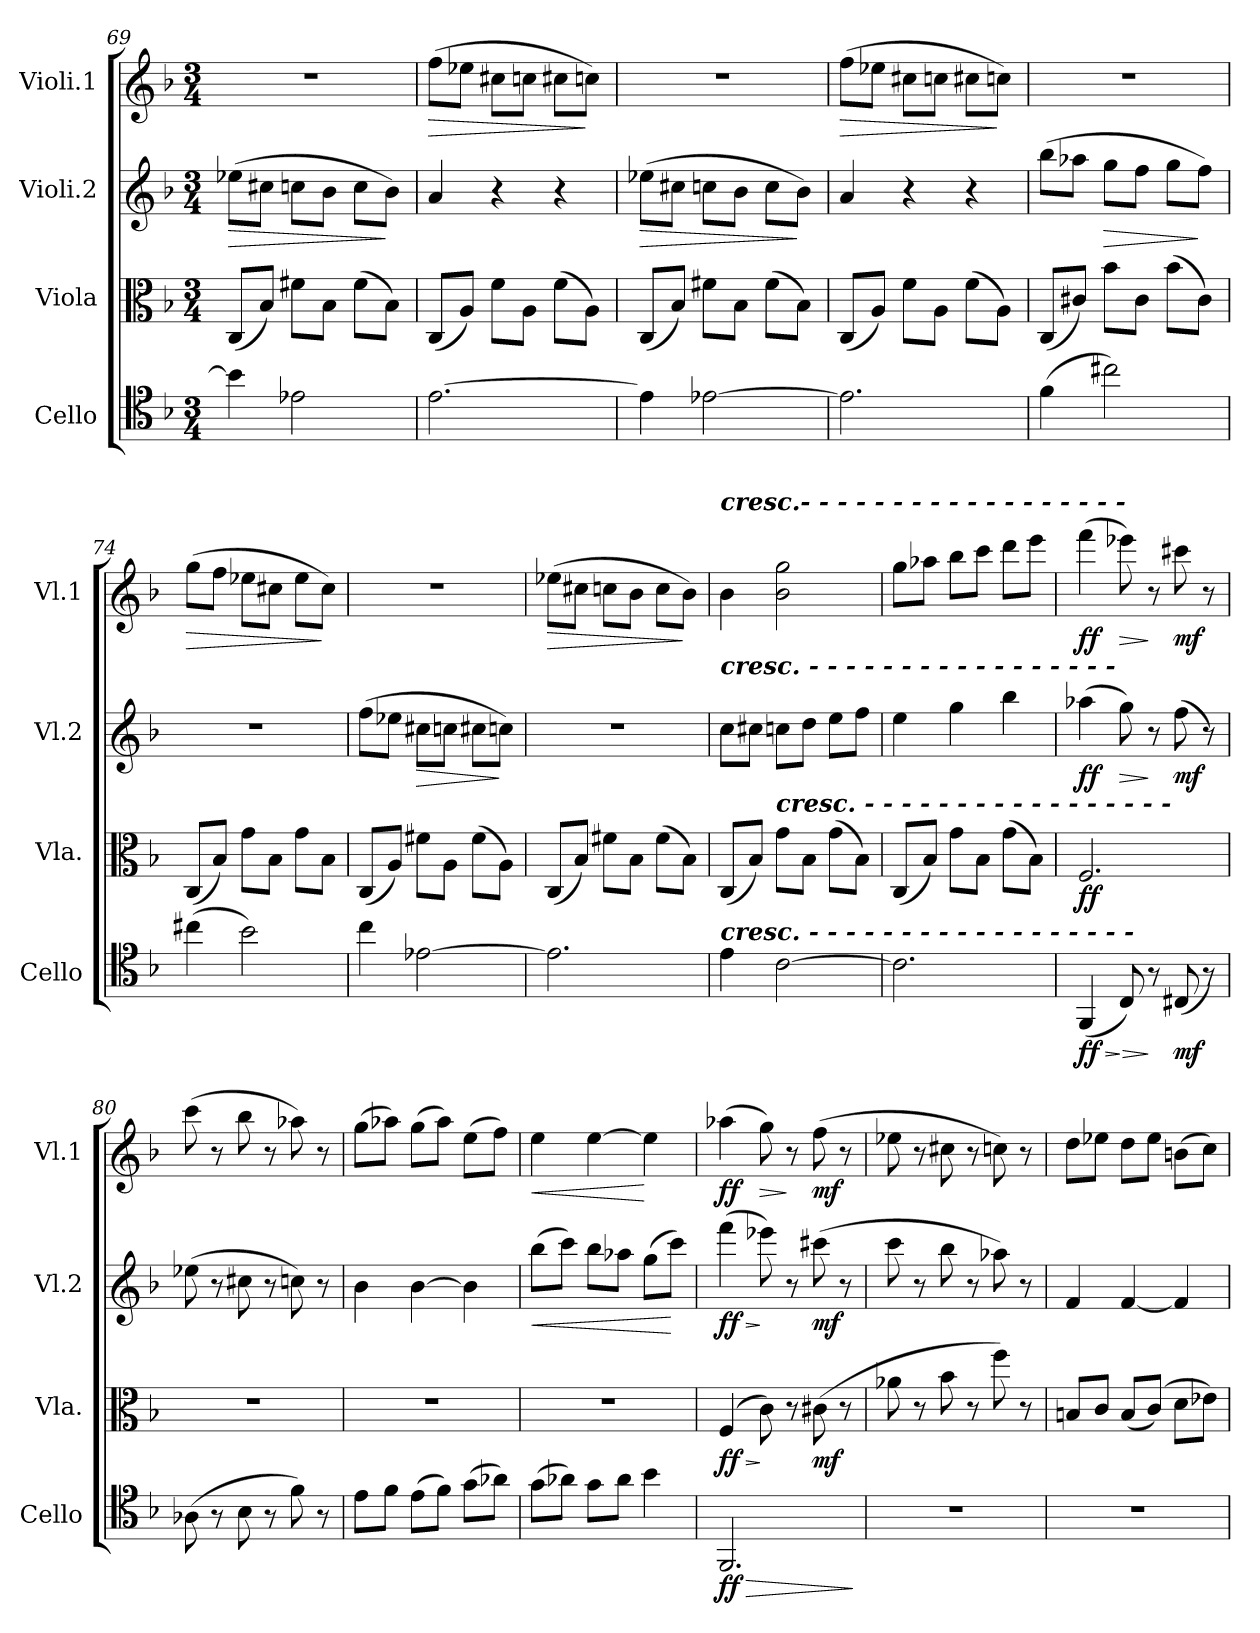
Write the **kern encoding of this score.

**kern	**dynam	**kern	**dynam	**kern	**dynam	**kern	**dynam
*part4	*part4	*part3	*part3	*part2	*part2	*part1	*part1
*staff4	*staff4	*staff3	*staff3	*staff2	*staff2	*staff1	*staff1
*I"Cello	*	*I"Viola	*	*I"Violi.2	*	*I"Violi.1	*
*I'Cello	*	*I'Vla.	*	*I'Vl.2	*	*I'Vl.1	*
!!LO:LB:g=z
*clefC4	*	*clefC3	*	*clefG2	*	*clefG2	*
*k[b-]	*	*k[b-]	*	*k[b-]	*	*k[b-]	*
*M3/4	*	*M3/4	*	*M3/4	*	*M3/4	*
=69	=69	=69	=69	=69	=69	=69	=69
!	!	!	!	!	!LO:HP:b	!	!
4b-\]	.	(8C/L	.	(8ee-X\L	>	2.r	.
.	.	8B-/J)	.	8cc#X\J	.	.	.
2e-X\	.	8f#X\L	.	8ccn\L	.	.	.
.	.	8B-\J	.	8b-\J	.	.	.
.	.	(8f#\L	.	8cc\L	.	.	.
.	.	8B-\J)	.	8b-\J)	]	.	.
!!LO:LB:g=z
=70	=70	=70	=70	=70	=70	=70	=70
!	!	!	!	!	!	!	!LO:HP:b
[2.e\	.	(8C/L	.	4a/	.	(8ff\L	>
.	.	8A/J)	.	.	.	8ee-X\J	.
.	.	8f\L	.	4r	.	8cc#X\L	.
.	.	8A\J	.	.	.	8ccn\J	.
.	.	(8f\L	.	4r	.	8cc#X\L	.
.	.	8A\J)	.	.	.	8ccn\J)	]
=71	=71	=71	=71	=71	=71	=71	=71
!	!	!	!	!	!LO:HP:b	!	!
4e\]	.	(8C/L	.	(8ee-X\L	>	2.r	.
.	.	8B-/J)	.	8cc#X\J	.	.	.
[2e-X\	.	8f#X\L	.	8ccn\L	.	.	.
.	.	8B-\J	.	8b-\J	.	.	.
.	.	(8f#\L	.	8cc\L	.	.	.
.	.	8B-\J)	.	8b-\J)	]	.	.
=72	=72	=72	=72	=72	=72	=72	=72
!	!	!	!	!	!	!	!LO:HP:b
2.e-\]	.	(8C/L	.	4a/	.	(8ff\L	>
.	.	8A/J)	.	.	.	8ee-X\J	.
.	.	8f\L	.	4r	.	8cc#X\L	.
.	.	8A\J	.	.	.	8ccn\J	.
.	.	(8f\L	.	4r	.	8cc#X\L	.
.	.	8A\J)	.	.	.	8ccn\J)	]
=73	=73	=73	=73	=73	=73	=73	=73
(4f\	.	(8C/L	.	(8bb-\L	.	2.r	.
.	.	8c#X/J)	.	8aa-X\J	.	.	.
!	!	!	!	!	!LO:HP:b	!	!
2cc#X\)	.	8b-\L	.	8gg\L	>	.	.
.	.	8c#\J	.	8ff\J	.	.	.
.	.	(8b-\L	.	8gg\L	.	.	.
.	.	8c#\J)	.	8ff\J)	]	.	.
!!LO:PB:g=z
=74	=74	=74	=74	=74	=74	=74	=74
!	!	!	!	!	!	!	!LO:HP:b
(4cc#X\	.	(8C/L	.	2.r	.	(8gg\L	>
.	.	8B-/J)	.	.	.	8ff\J	.
2b-\)	.	8g\L	.	.	.	8ee-X\L	.
.	.	8B-\J	.	.	.	8cc#X\J	.
.	.	8g\L	.	.	.	8ee-\L	.
.	.	8B-\J	.	.	.	8cc#\J)	]
!!LO:LB:g=z
=75	=75	=75	=75	=75	=75	=75	=75
4cc\	.	(8C/L	.	(8ff\L	.	2.r	.
.	.	8A/J)	.	8ee-X\J	.	.	.
!	!	!	!	!	!LO:HP:b	!	!
[2e-X\	.	8f#X\L	.	8cc#X\L	>	.	.
.	.	8A\J	.	8ccn\J	.	.	.
.	.	(8f#\L	.	8cc#X\L	.	.	.
.	.	8A\J)	.	8ccn\J)	]	.	.
=76	=76	=76	=76	=76	=76	=76	=76
!	!	!	!	!	!	!	!LO:HP:b
2.e-\]	.	(8C/L	.	2.r	.	(8ee-X\L	>
.	.	8B-/J)	.	.	.	8cc#X\J	.
.	.	8f#X\L	.	.	.	8ccn\L	.
.	.	8B-\J	.	.	.	8b-\J	.
.	.	(8f#\L	.	.	.	8cc\L	.
.	.	8B-\J)	.	.	.	8b-\J)	]
=77	=77	=77	=77	=77	=77	=77	=77
!	!	!	!	!	!	!LO:TX:a:Bi:t=cresc.-   -  -   -   -   -   -   -   -   -   -   -   -   -   -  -   -   -	!
!	!	!	!	!LO:TX:a:Bi:t=cresc. -   -  -   -   -   -   -   -   -   -   -   -   -   -   -  -   -	!	!	!
!LO:TX:a:Bi:t=cresc. -   -  -   -   -   -   -   -   -   -   -   -   -   -   -  -   -   -	!	!	!	!	!	!	!
4e\	.	(8C/L	.	8cc\L	.	4b-\	.
.	.	8B-/J)	.	8cc#X\J	.	.	.
!	!	!LO:TX:a:Bi:t=cresc. -   -  -   -   -   -   -   -   -   -   -   -   -   -   -  -   -	!	!	!	!	!
[2c\	.	8g\L	.	8ccn\L	.	2b-\ 2gg\	.
.	.	8B-\J	.	8dd\J	.	.	.
.	.	(8g\L	.	8ee\L	.	.	.
.	.	8B-\J)	.	8ff\J	.	.	.
=78	=78	=78	=78	=78	=78	=78	=78
2.c\]	.	(8C/L	.	4ee\	.	8gg\L	.
.	.	8B-/J)	.	.	.	8aa-X\J	.
.	.	8g\L	.	4gg\	.	8bb-\L	.
.	.	8B-\J	.	.	.	8ccc\J	.
.	.	(8g\L	.	4bb-\	.	8ddd\L	.
.	.	8B-\J)	.	.	.	8eee\J	.
!!LO:LB:g=z
=79	=79	=79	=79	=79	=79	=79	=79
!	!LO:HP:b	!	!	!	!	!	!
!	!LO:DY:n=1:b	!	!LO:DY:b	!	!LO:DY:b	!	!LO:DY:b
(4FF/	> ff	2.F/	ff	(4aa-X\	ff	(4fff\	ff
!	!LO:HP:n=1:b	!	!	!	!LO:HP:b	!	!LO:HP:b
8C/)	] >	.	.	8gg\)	>	8eee-X\)	>
8r	]	.	.	8r	]	8r	]
!	!LO:DY:n=2:b	!	!	!	!LO:DY:b	!	!LO:DY:b
(8C#X/	mf	.	.	(8ff\	mf	8ccc#X\	mf
8r)	.	.	.	8r)	.	8r	.
!!LO:PB:g=z
=80	=80	=80	=80	=80	=80	=80	=80
(8A-X\	.	2.r	.	(8ee-X\	.	(8ccc\	.
8r	.	.	.	8r	.	8r	.
8B-\	.	.	.	8cc#X\	.	8bb-\	.
8r	.	.	.	8r	.	8r	.
8f\)	.	.	.	8ccn\)	.	8aa-X\)	.
8r	.	.	.	8r	.	8r	.
=81	=81	=81	=81	=81	=81	=81	=81
8e\L	.	2.r	.	4b-\	.	(8gg\L	.
8f\J	.	.	.	.	.	8aa-X\J)	.
(8e\L	.	.	.	[4b-\	.	(8gg\L	.
8f\J)	.	.	.	.	.	8aa-\J)	.
(8g\L	.	.	.	4b-\]	.	(8ee\L	.
8a-X\J)	.	.	.	.	.	8ff\J)	.
=82	=82	=82	=82	=82	=82	=82	=82
!	!	!	!	!	!LO:HP:b	!	!LO:HP:b
(8g\L	.	2.r	.	(8bb-\L	<	4ee\	<
8a-X\J)	.	.	.	8ccc\J)	.	.	.
8g\L	.	.	.	8bb-\L	.	[4ee\	.
8a-\J	.	.	.	8aa-X\J	.	.	.
4b-\	.	.	.	(8gg\L	.	4ee\]	[
.	.	.	.	8ccc\J)	[	.	.
=83	=83	=83	=83	=83	=83	=83	=83
!	!LO:HP:b	!	!LO:HP:b	!	!LO:HP:b	!	!
!	!LO:DY:n=1:b	!	!LO:DY:n=1:b	!	!LO:DY:n=1:b	!	!LO:DY:b
2.FF/	> ff	(4F/	> ff	(4fff\	> ff	(4aa-X\	ff
!	!	!	!	!	!	!	!LO:HP:b
.	.	8c\)	]	8eee-X\)	]	8gg\)	>
.	.	8r	.	8r	.	8r	]
!	!	!	!LO:DY:n=2:b	!	!LO:DY:n=2:b	!	!LO:DY:b
.	.	(8c#X\	mf	(8ccc#X\	mf	(8ff\	mf
.	.	8r	.	8r	.	8r	.
.	]	.	.	.	.	.	.
!!LO:LB:g=z
=84	=84	=84	=84	=84	=84	=84	=84
2.r	.	8a-X\	.	8ccc\	.	8ee-X\	.
.	.	8r	.	8r	.	8r	.
.	.	8b-\	.	8bb-\	.	8cc#X\	.
.	.	8r	.	8r	.	8r	.
.	.	8ff\)	.	8aa-X\)	.	8ccn\)	.
.	.	8r	.	8r	.	8r	.
!!LO:LB:g=z
=85	=85	=85	=85	=85	=85	=85	=85
2.r	.	8Bn/L	.	4f/	.	8dd\L	.
.	.	8c/J	.	.	.	8ee-X\J	.
.	.	(8B/L	.	[4f/	.	8dd\L	.
.	.	(8c/J)	.	.	.	8ee-\J	.
.	.	8d\L	.	4f/]	.	(8bn\L	.
.	.	8e-X\J)	.	.	.	8cc\J)	.
=	=	=	=	=	=	=	=
*-	*-	*-	*-	*-	*-	*-	*-
